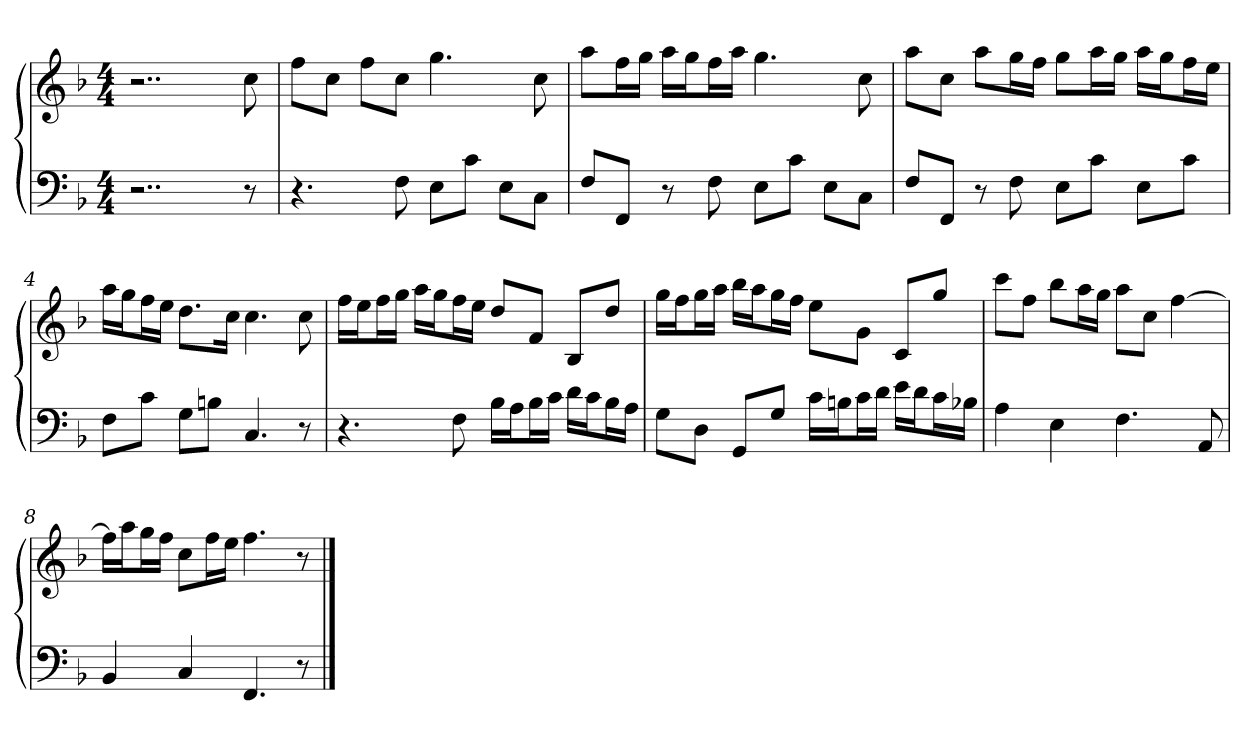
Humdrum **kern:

**kern	**kern
*part1	*part1
*staff2	*staff1
*k[b-]	*k[b-]
*F:	*F:
*M4/4	*M4/4
=	=
2..r	2..r
8r	8cc
=1	=1
4.r	8ffL
.	8ccJ
.	8ffL
8F	8ccJ
8EL	4.gg
8cJ	.
8EL	.
8CJ	8cc
=2	=2
8FL	8aaL
8FFJ	16ffL
.	16ggJJ
8r	16aaLL
.	16ggJ
8F	16ffL
.	16aaJJ
8EL	4.gg
8cJ	.
8EL	.
8CJ	8cc
=3	=3
8FL	8aaL
8FFJ	8ccJ
8r	8aaL
8F	16ggL
.	16ffJJ
8EL	8ggL
8cJ	16aaL
.	16ggJJ
8EL	16aaLL
.	16ggJ
8cJ	16ffL
.	16eeJJ
=4	=4
8FL	16aaLL
.	16ggJ
8cJ	16ffL
.	16eeJJ
8GL	8.ddL
8BnJ	.
.	16ccJk
4.C	4.cc
8r	8cc
=5	=5
4.r	16ffLL
.	16eeJ
.	16ffL
.	16ggJJ
.	16aaLL
.	16ggJ
8F	16ffL
.	16eeJJ
16B-LL	8ddL
16AJ	.
16B-L	8fJ
16cJJ	.
16dLL	8B-L
16cJ	.
16B-L	8ddJ
16AJJ	.
=6	=6
8GL	16ggLL
.	16ffJ
8DJ	16ggL
.	16aaJJ
8GGL	16bb-LL
.	16aaJ
8GJ	16ggL
.	16ffJJ
16cLL	8eeL
16BnJ	.
16cL	8gJ
16dJJ	.
16eLL	8cL
16dJ	.
16cL	8ggJ
16B-XJJ	.
=7	=7
4A	8cccL
.	8ffJ
4E	8bb-L
.	16aaL
.	16ggJJ
4.F	8aaL
.	8ccJ
.	[4ff
8AA	.
=8	=8
4BB-	16ffLL]
.	16aaJ
.	16ggL
.	16ffJJ
4C	8ccL
.	16ffL
.	16eeJJ
4.FF	4.ff
8r	8r
==	==
*-	*-
